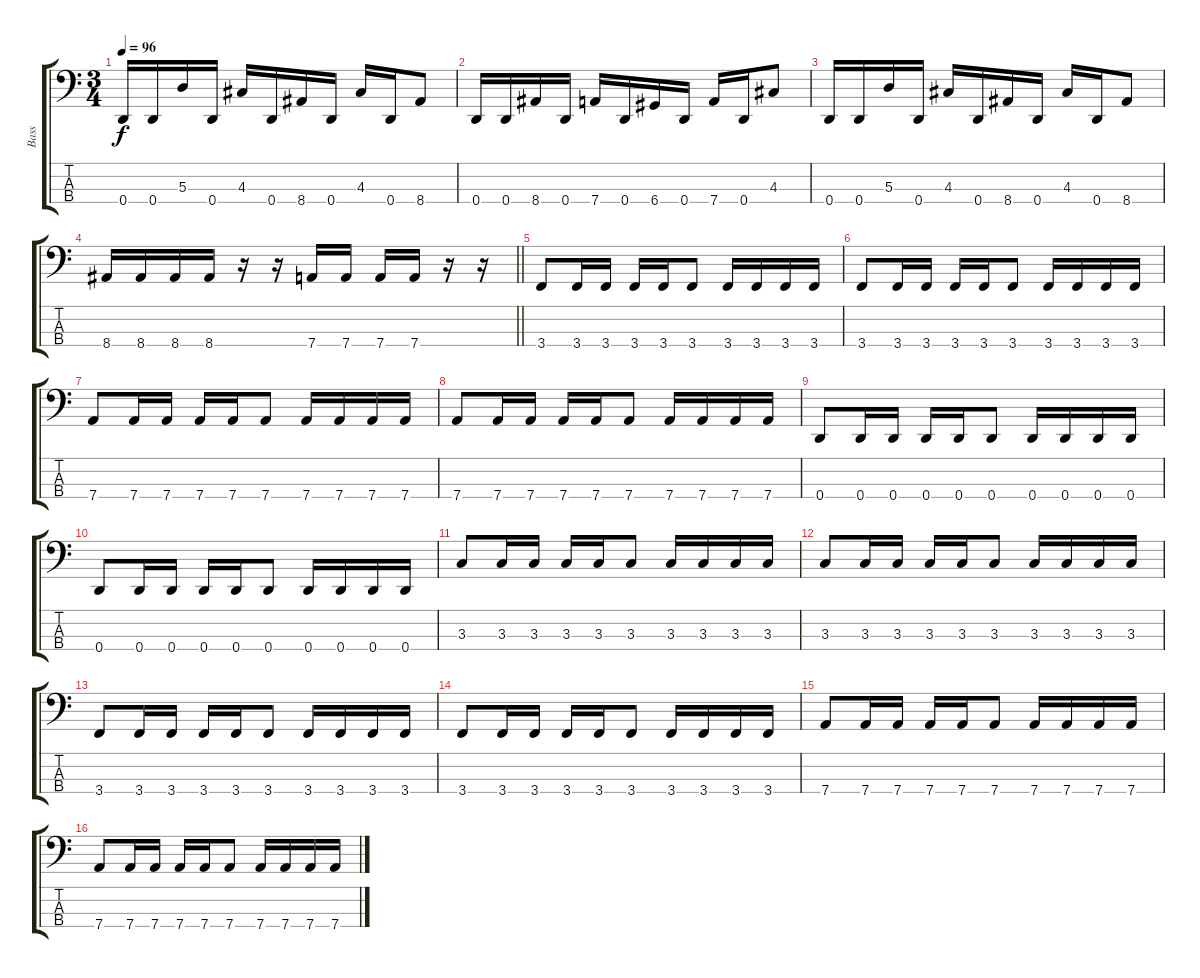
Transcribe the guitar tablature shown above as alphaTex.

\track ("Bass" "Bass") {instrument slapbass1}
\staff {score tabs}
\tuning (G2 D2 A1 D1) {hide}
\ts (3 4)
\tempo 96
\clef f4
\ks c
0.4.16{dy f} 0.4.16 5.3.16 0.4.16 4.3.16 0.4.16 8.4.16 0.4.16 4.3.16 0.4.16 8.4.8 |
0.4.16 0.4.16 8.4.16 0.4.16 7.4.16 0.4.16 6.4.16 0.4.16 7.4.16 0.4.16 4.3.8 |
0.4.16 0.4.16 5.3.16 0.4.16 4.3.16 0.4.16 8.4.16 0.4.16 4.3.16 0.4.16 8.4.8 |
\barLineRight lightlight
8.4.16 8.4.16 8.4.16 8.4.16 r.16 r.16 7.4.16 7.4.16 7.4.16 7.4.16 r.16 r.16 |
3.4.8 3.4.16 3.4.16 3.4.16 3.4.16 3.4.8 3.4.16 3.4.16 3.4.16 3.4.16 |
3.4.8 3.4.16 3.4.16 3.4.16 3.4.16 3.4.8 3.4.16 3.4.16 3.4.16 3.4.16 |
7.4.8 7.4.16 7.4.16 7.4.16 7.4.16 7.4.8 7.4.16 7.4.16 7.4.16 7.4.16 |
7.4.8 7.4.16 7.4.16 7.4.16 7.4.16 7.4.8 7.4.16 7.4.16 7.4.16 7.4.16 |
0.4.8 0.4.16 0.4.16 0.4.16 0.4.16 0.4.8 0.4.16 0.4.16 0.4.16 0.4.16 |
0.4.8 0.4.16 0.4.16 0.4.16 0.4.16 0.4.8 0.4.16 0.4.16 0.4.16 0.4.16 |
3.3.8 3.3.16 3.3.16 3.3.16 3.3.16 3.3.8 3.3.16 3.3.16 3.3.16 3.3.16 |
3.3.8 3.3.16 3.3.16 3.3.16 3.3.16 3.3.8 3.3.16 3.3.16 3.3.16 3.3.16 |
3.4.8 3.4.16 3.4.16 3.4.16 3.4.16 3.4.8 3.4.16 3.4.16 3.4.16 3.4.16 |
3.4.8 3.4.16 3.4.16 3.4.16 3.4.16 3.4.8 3.4.16 3.4.16 3.4.16 3.4.16 |
7.4.8 7.4.16 7.4.16 7.4.16 7.4.16 7.4.8 7.4.16 7.4.16 7.4.16 7.4.16 |
7.4.8 7.4.16 7.4.16 7.4.16 7.4.16 7.4.8 7.4.16 7.4.16 7.4.16 7.4.16
